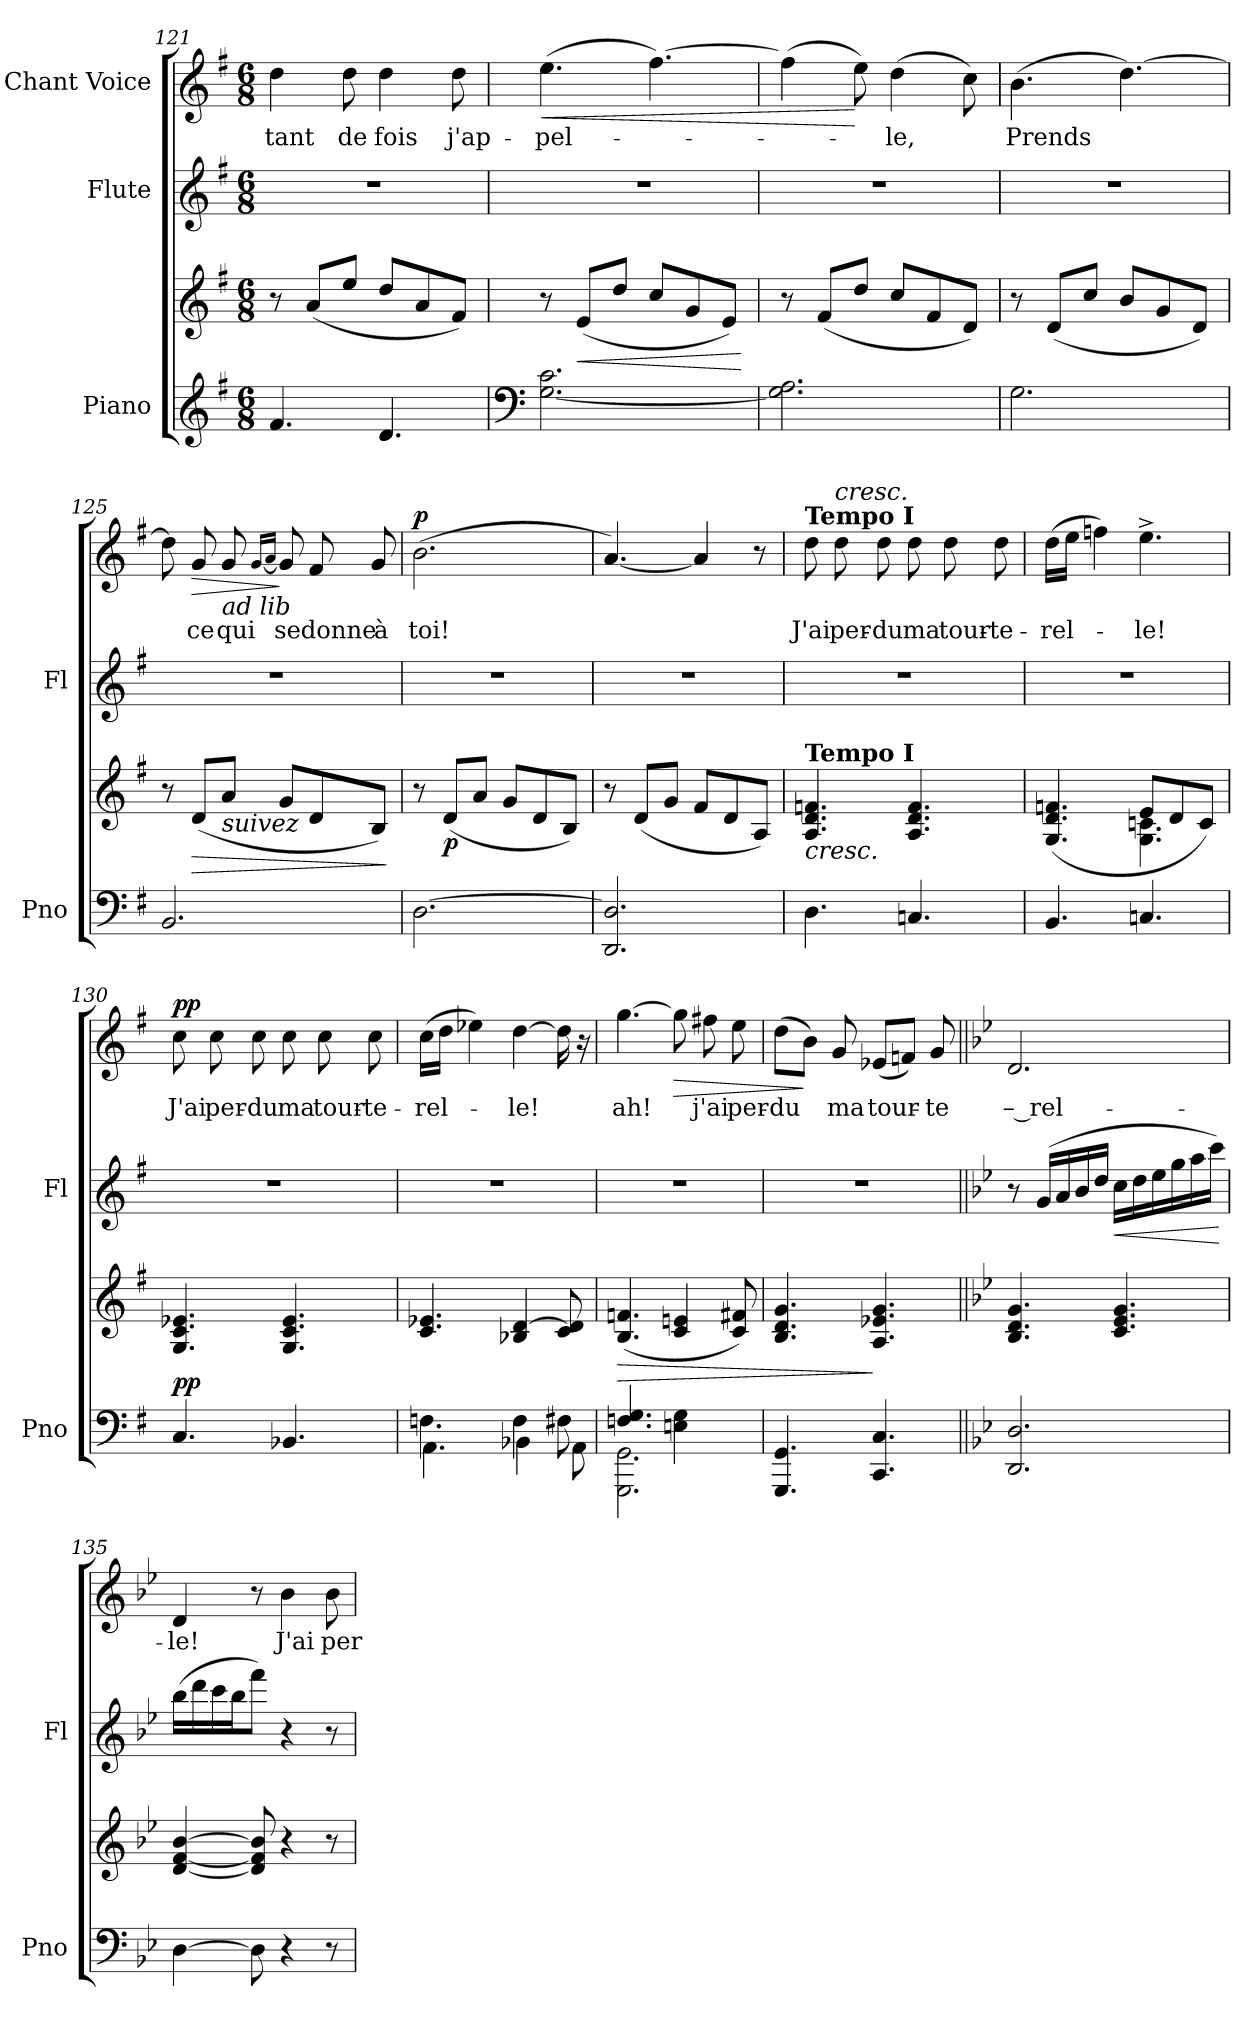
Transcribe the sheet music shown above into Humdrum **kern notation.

**kern	**kern	**dynam	**kern	**dynam	**kern	**text	**dynam
*part3	*part3	*part3	*part2	*part2	*part1	*part1	*part1
*staff4	*staff3	*staff3/4	*staff2	*staff2	*staff1	*staff1	*staff1
*I"Piano	*	*	*I"Flute	*	*I"Chant Voice	*	*
*I'Pno	*	*	*I'Fl	*	*	*	*
*clefG2	*clefG2	*	*clefG2	*	*clefG2	*	*
*k[f#]	*k[f#]	*	*k[f#]	*	*k[f#]	*	*
*M6/8	*M6/8	*	*M6/8	*	*M6/8	*	*
=121	=121	=121	=121	=121	=121	=121	=121
!	!	!	!	!	!	!LO:LY:b	!
4.f#/	8r	.	2.r	.	4dd\	tant	.
.	(8a/L	.	.	.	.	.	.
!	!	!	!	!	!	!LO:LY:b	!
.	8ee/J	.	.	.	8dd\	de	.
!	!	!	!	!	!	!LO:LY:b	!
4.d/	8dd/L	.	.	.	4dd\	fois	.
.	8a/	.	.	.	.	.	.
!	!	!	!	!	!	!LO:LY:b	!
.	8f#/J)	.	.	.	8dd\	j'ap-	.
=122	=122	=122	=122	=122	=122	=122	=122
*clefF4	*	*	*	*	*	*	*
!	!	!	!	!	!	!LO:LY:b	!LO:HP:b
[2.G\ 2.c\	8r	.	2.r	.	(4.ee\	-pel-	<
!	!	!LO:HP:b	!	!	!	!	!
.	(8e/L	<	.	.	.	.	.
.	8dd/J	.	.	.	.	.	.
.	8cc/L	.	.	.	[4.ff#\)	.	.
.	8g/	.	.	.	.	.	.
.	8e/J)	.	.	.	.	.	.
.	.	[	.	.	.	.	.
=123	=123	=123	=123	=123	=123	=123	=123
2.G\] 2.A\	8r	.	2.r	.	(4ff#\]	.	.
.	(8f#/L	.	.	.	.	.	.
.	8dd/J	.	.	.	8ee\)	.	[
!	!	!	!	!	!	!LO:LY:b	!
.	8cc/L	.	.	.	(4dd\	-le,	.
.	8f#/	.	.	.	.	.	.
.	8d/J)	.	.	.	8cc\)	.	.
!!LO:LB:g=z
=124	=124	=124	=124	=124	=124	=124	=124
!	!	!	!	!	!	!LO:LY:b	!
2.G\	8r	.	2.r	.	(4.b\	Prends	.
.	(8d/L	.	.	.	.	.	.
.	8cc/J	.	.	.	.	.	.
.	8b/L	.	.	.	[4.dd\)	.	.
.	8g/	.	.	.	.	.	.
.	8d/J)	.	.	.	.	.	.
!!LO:PB:g=z
=125	=125	=125	=125	=125	=125	=125	=125
2.BB/	8r	.	2.r	.	8dd\]	.	.
!	!	!LO:HP:b	!	!	!	!LO:LY:b	!LO:HP:b
.	(8d/L	>	.	.	8g/	ce	>
!	!	!	!	!	!LO:TX:b:i:t=ad lib	!	!
!	!LO:TX:b:i:t=suivez	!	!	!	!	!	!
!	!	!	!	!	!	!LO:LY:b	!
.	8a/J	.	.	.	8g/	qui	.
.	.	.	.	.	[16qg/LL	.	.
.	.	.	.	.	16qa/JJ	.	.
!	!	!	!	!	!	!LO:LY:b	!
.	8g/L	.	.	.	8g/]	se	]
!	!	!	!	!	!	!LO:LY:b	!
.	8d/	.	.	.	8f#/	donne	.
!	!	!	!	!	!	!LO:LY:b	!
.	8B/J)	.	.	.	8g/	à	.
.	.	]	.	.	.	.	.
=126	=126	=126	=126	=126	=126	=126	=126
!	!	!	!	!	!	!LO:LY:b	!LO:DY:a
[2.D\	8r	.	2.r	.	(2.b\	toi!	p
!	!	!LO:DY:b	!	!	!	!	!
.	(8d/L	p	.	.	.	.	.
.	8a/J	.	.	.	.	.	.
.	8g/L	.	.	.	.	.	.
.	8d/	.	.	.	.	.	.
.	8B/J)	.	.	.	.	.	.
=127	=127	=127	=127	=127	=127	=127	=127
2.DD/ 2.D/]	8r	.	2.r	.	[4.a/)	.	.
.	(8d/L	.	.	.	.	.	.
.	8g/J	.	.	.	.	.	.
.	8f#/L	.	.	.	4a/]	.	.
.	8d/	.	.	.	.	.	.
.	8A/J)	.	.	.	8r	.	.
=128	=128	=128	=128	=128	=128	=128	=128
!	!	!	!	!	!LO:TX:a:B:t=Tempo I	!	!
!	!LO:TX:a:B:t=Tempo I	!	!	!	!	!	!
!	!LO:TX:b:i:t=cresc.	!	!	!	!	!	!
!	!	!	!	!	!	!LO:LY:b	!
4.D\	4.A/ 4.d/ 4.fn/	.	2.r	.	8dd\	J'ai	.
!	!	!	!	!	!LO:TX:a:i:t=cresc.	!	!
!	!	!	!	!	!	!LO:LY:b	!
.	.	.	.	.	8dd\	per-	.
!	!	!	!	!	!	!LO:LY:b	!
.	.	.	.	.	8dd\	-du	.
!	!	!	!	!	!	!LO:LY:b	!
4.Cn/	4.A/ 4.d/ 4.f/	.	.	.	8dd\	ma	.
!	!	!	!	!	!	!LO:LY:b	!
.	.	.	.	.	8dd\	tour-	.
!	!	!	!	!	!	!LO:LY:b	!
.	.	.	.	.	8dd\	-te-	.
!!LO:LB:g=z
=129	=129	=129	=129	=129	=129	=129	=129
*	*^	*	*	*	*	*	*
!	!	!	!	!	!	!	!LO:LY:b	!
4.BB/	(4.G/ 4.d/ 4.fn/	4.ryy	.	2.r	.	(16dd\LL	-rel-	.
.	.	.	.	.	.	16ee\JJ	.	.
.	.	.	.	.	.	4ffn\)	.	.
!	!	!	!	!	!	!	!LO:LY:b	!
4.Cn/	8e/L	4.G\ 4.cn\	.	.	.	4.ee^\	-le!	.
.	8d/	.	.	.	.	.	.	.
.	8c/J)	.	.	.	.	.	.	.
*	*v	*v	*	*	*	*	*	*
!!LO:LB:g=z
=130	=130	=130	=130	=130	=130	=130	=130
!	!	!LO:DY:a=2	!	!	!	!LO:LY:b	!LO:DY:a
4.C/	4.G/ 4.c/ 4.e-X/	pp	2.r	.	8cc\	J'ai	pp
!	!	!	!	!	!	!LO:LY:b	!
.	.	.	.	.	8cc\	per-	.
!	!	!	!	!	!	!LO:LY:b	!
.	.	.	.	.	8cc\	-du	.
!	!	!	!	!	!	!LO:LY:b	!
4.BB-X/	4.G/ 4.c/ 4.e-/	.	.	.	8cc\	ma	.
!	!	!	!	!	!	!LO:LY:b	!
.	.	.	.	.	8cc\	tour-	.
!	!	!	!	!	!	!LO:LY:b	!
.	.	.	.	.	8cc\	-te-	.
=131	=131	=131	=131	=131	=131	=131	=131
*^	*	*	*	*	*	*	*
!	!	!	!	!	!	!	!LO:LY:b	!
4.Fn\	4.AA\	4.c/ 4.e-X/	.	2.r	.	(16cc\LL	-rel-	.
.	.	.	.	.	.	16dd\JJ	.	.
.	.	.	.	.	.	4ee-X\)	.	.
!	!	!	!	!	!	!	!LO:LY:b	!
4F\	4BB-X\	(<4B-X/ [>4d/	.	.	.	[4dd\	-le!	.
8F#X\)	8AA\	8c/ 8d/]	.	.	.	16dd\]	.	.
.	.	.	.	.	.	16r	.	.
=132	=132	=132	=132	=132	=132	=132	=132	=132
!	!	!	!LO:HP:b	!	!	!	!LO:LY:b	!
4.Fn/ 4.G/	2.GGG\ 2.GG\	(4.B/ 4.fn/	>	2.r	.	[4.gg\	ah!	.
!	!	!	!	!	!	!	!	!LO:HP:b
4En\ 4G\	.	4c/ 4en/	.	.	.	8gg\]	.	>
!	!	!	!	!	!	!	!LO:LY:b	!
.	.	.	.	.	.	8ff#X\	j'ai	.
!	!	!	!	!	!	!	!LO:LY:b	!
8ryy	.	8c/ 8f#X/)	.	.	.	8ee\	per-	.
*v	*v	*	*	*	*	*	*	*
=133	=133	=133	=133	=133	=133	=133	=133
!	!	!	!	!	!	!LO:LY:b	!
4.GGG/ 4.GG/	4.B/ 4.d/ 4.g/	.	2.r	.	(8dd\L	-du	.
.	.	.	.	.	8b\J)	.	]
!	!	!	!	!	!	!LO:LY:b	!
.	.	.	.	.	8g/	ma	.
!	!	!	!	!	!	!LO:LY:b	!
4.CC/ 4.C/	4.A/ 4.e-X/ 4.g/	]	.	.	(8e-X/L	tour-	.
.	.	.	.	.	8fn/J)	.	.
!	!	!	!	!	!	!LO:LY:b	!
.	.	.	.	.	8g/	-te	.
!!LO:PB:g=z
=134||	=134||	=134||	=134||	=134||	=134||	=134||	=134||
*k[b-e-]	*k[b-e-]	*	*k[b-e-]	*	*k[b-e-]	*	*
!	!	!	!	!	!	!LO:LY:b	!
2.DD/ 2.D/	4.B-/ 4.d/ 4.g/	.	8r	.	2.d/	– rel-	.
.	.	.	(16g/LL	.	.	.	.
.	.	.	16a/	.	.	.	.
.	.	.	16b-/	.	.	.	.
.	.	.	16dd/JJ	.	.	.	.
!	!	!	!	!LO:HP:b	!	!	!
.	4.c/ 4.e-/ 4.g/	.	16cc\LL	<	.	.	.
.	.	.	16dd\	.	.	.	.
.	.	.	16ee-\	.	.	.	.
.	.	.	16gg\	.	.	.	.
.	.	.	16aa\	.	.	.	.
.	.	.	16ccc\JJ)	.	.	.	.
.	.	.	.	[	.	.	.
=135	=135	=135	=135	=135	=135	=135	=135
!	!	!	!	!	!	!LO:LY:b	!
[4D\	[4d/ [>4f/ [4b-/	.	(16bb-\LL	.	4d/	-le!	.
.	.	.	16ddd\	.	.	.	.
.	.	.	16ccc\	.	.	.	.
.	.	.	16bb-\J	.	.	.	.
8D\]	8d/] 8f/] 8b-/]	.	8fff\J)	.	8r	.	.
!	!	!	!	!	!	!LO:LY:b	!
4r	4r	.	4r	.	4b-\	J'ai	.
!	!	!	!	!	!	!LO:LY:b	!
8r	8r	.	8r	.	8b-\	per-	.
=	=	=	=	=	=	=	=
*-	*-	*-	*-	*-	*-	*-	*-
